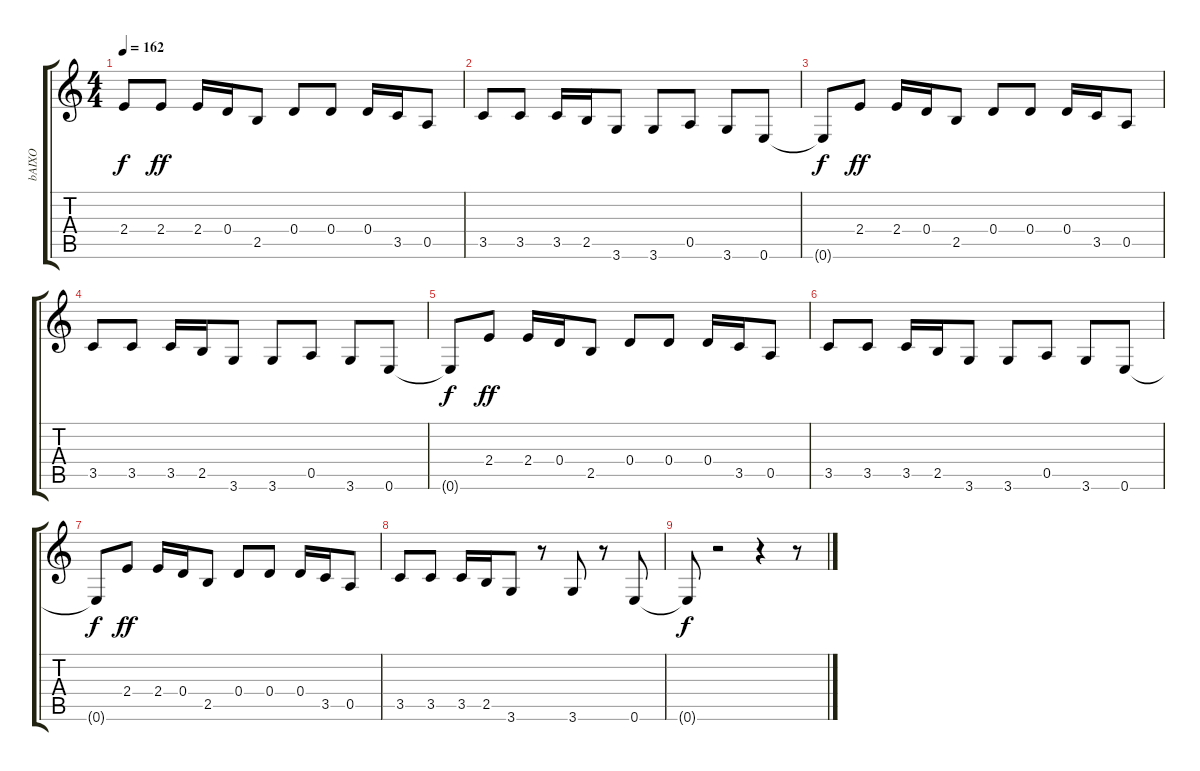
\track ("bAIXO" "bAIXO") {instrument electricbassfinger}
\staff {score tabs}
\tuning (E4 B3 G3 D3 A2 E2) {hide}
\ts (4 4)
\tempo 162
\clef g2
\ks c
2.4{t}.8{dy f} 2.4.8{dy ff} 2.4.16 0.4.16 2.5.8 0.4.8 0.4.8 0.4.16 3.5.16 0.5.8 |
3.5.8 3.5.8 3.5.16 2.5.16 3.6.8 3.6.8 0.5.8 3.6.8 0.6.8 |
0.6{t}.8{dy f} 2.4.8{dy ff} 2.4.16 0.4.16 2.5.8 0.4.8 0.4.8 0.4.16 3.5.16 0.5.8 |
3.5.8 3.5.8 3.5.16 2.5.16 3.6.8 3.6.8 0.5.8 3.6.8 0.6.8 |
0.6{t}.8{dy f} 2.4.8{dy ff} 2.4.16 0.4.16 2.5.8 0.4.8 0.4.8 0.4.16 3.5.16 0.5.8 |
3.5.8 3.5.8 3.5.16 2.5.16 3.6.8 3.6.8 0.5.8 3.6.8 0.6.8 |
0.6{t}.8{dy f} 2.4.8{dy ff} 2.4.16 0.4.16 2.5.8 0.4.8 0.4.8 0.4.16 3.5.16 0.5.8 |
3.5.8 3.5.8 3.5.16 2.5.16 3.6.8 r.8 3.6.8 r.8 0.6.8 |
0.6{t}.8{dy f} r.2 r.4 r.8
